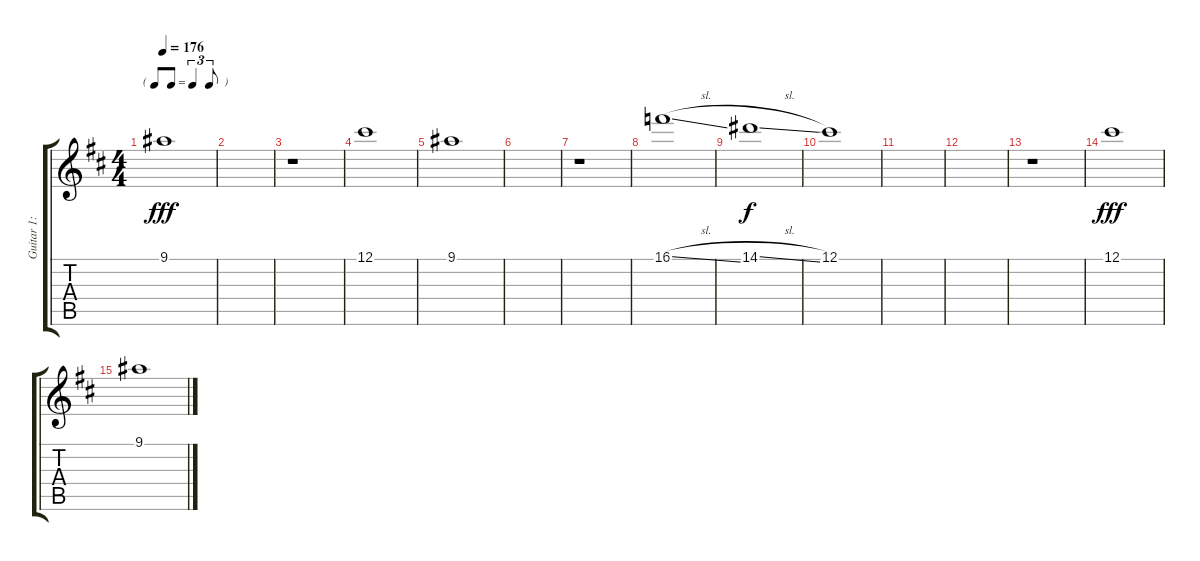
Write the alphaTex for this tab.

\track ("Guitar 1: Tony" "Guitar 1: ") {instrument distortionguitar}
\staff {score tabs}
\tuning (Db4 Ab3 E3 B2 Gb2 Db2) {hide}
\ts (4 4)
\tf triplet8th
\tempo 176
\clef g2
\ks d
9.1.1{dy fff} |
|
r.1{volume 13} |
12.1.1{volume 0} |
9.1.1 |
|
r.1{volume 13} |
16.1{sl}.1{volume 0} |
14.1{sl}.1{dy f} |
12.1.1 |
|
|
r.1{volume 13} |
12.1.1{dy fff volume 0} |
9.1.1
